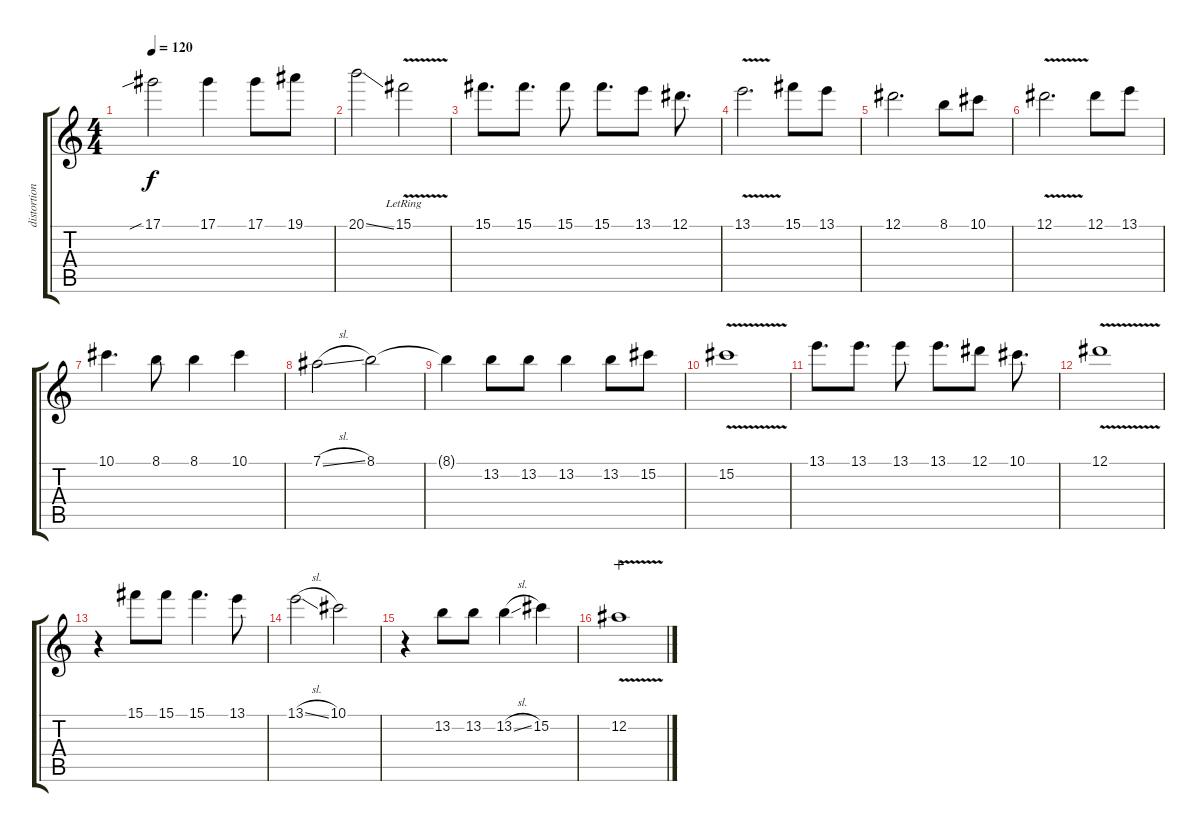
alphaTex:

\track ("distortion guitar" "distortion") {instrument distortionguitar}
\staff {score tabs}
\tuning (Eb4 Bb3 Gb3 Db3 Ab2 Eb2) {hide}
\ts (4 4)
\tempo 120
\clef g2
\ks c
17.1{sib}.2{dy f} 17.1.4 17.1.8 19.1.8 |
20.1{ss}.2 15.1{v lr}.2 |
15.1.8{d} 15.1.8{d} 15.1.8 15.1.8{d} 13.1.8 12.1.8{d} |
13.1{v}.2{d} 15.1.8 13.1.8 |
12.1.2{d} 8.1.8 10.1.8 |
12.1{v}.2{d} 12.1.8 13.1.8 |
10.1.4{d} 8.1.8 8.1.4 10.1.4 |
7.1{sl}.2 8.1.2 |
8.1{t}.4 13.2.8 13.2.8 13.2.4 13.2.8 15.2.8 |
15.2{v}.1 |
13.1.8{d} 13.1.8{d} 13.1.8 13.1.8{d} 12.1.8 10.1.8{d} |
12.1{v}.1 |
r.4 15.1.8 15.1.8 15.1.4{d} 13.1.8 |
13.1{sl}.2 10.1.2 |
r.4 13.2.8 13.2.8 13.2{sl}.4 15.2.4 |
12.2{v}.1{wahc}
